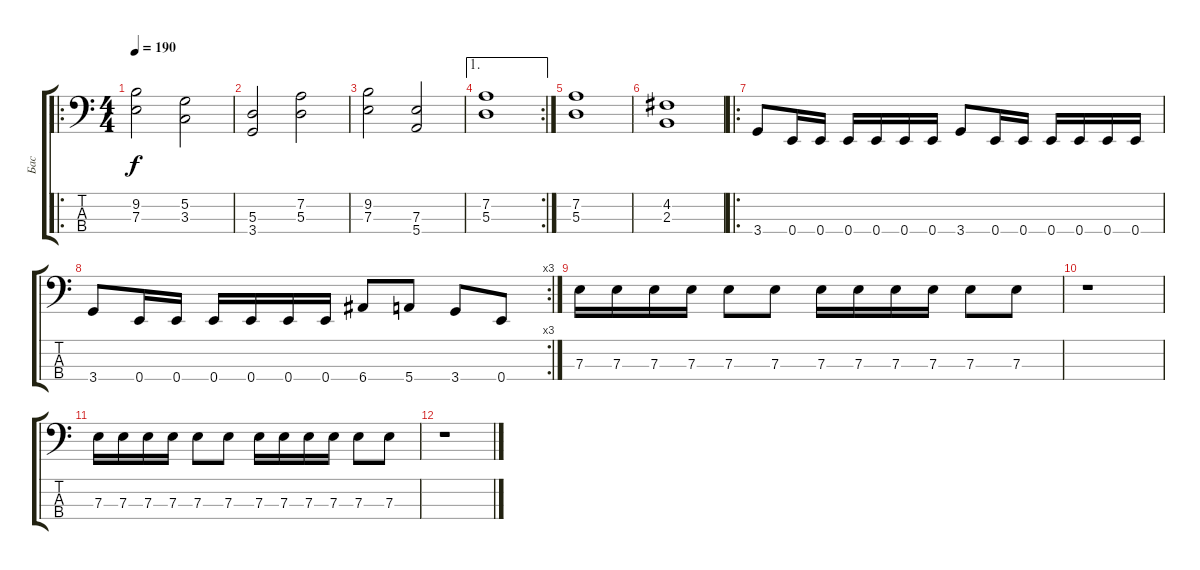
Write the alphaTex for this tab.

\track ("Бас" "Бас") {instrument electricbasspick}
\staff {score tabs}
\tuning (G2 D2 A1 E1) {hide}
\ro
\ts (4 4)
\tempo 190
\clef f4
\ks c
(9.2 7.3).2{dy f} (5.2 3.3).2 |
(5.3 3.4).2 (7.2 5.3).2 |
(9.2 7.3).2 (7.3 5.4).2 |
\ae 1
\rc 2
(7.2 5.3).1 |
(7.2 5.3).1 |
(4.2 2.3).1 |
\ro
3.4.8 0.4.16 0.4.16 0.4.16 0.4.16 0.4.16 0.4.16 3.4.8 0.4.16 0.4.16 0.4.16 0.4.16 0.4.16 0.4.16 |
\rc 3
3.4.8 0.4.16 0.4.16 0.4.16 0.4.16 0.4.16 0.4.16 6.4.8 5.4.8 3.4.8 0.4.8 |
7.3.16 7.3.16 7.3.16 7.3.16 7.3.8 7.3.8 7.3.16 7.3.16 7.3.16 7.3.16 7.3.8 7.3.8 |
r.1 |
7.3.16 7.3.16 7.3.16 7.3.16 7.3.8 7.3.8 7.3.16 7.3.16 7.3.16 7.3.16 7.3.8 7.3.8 |
r.1
